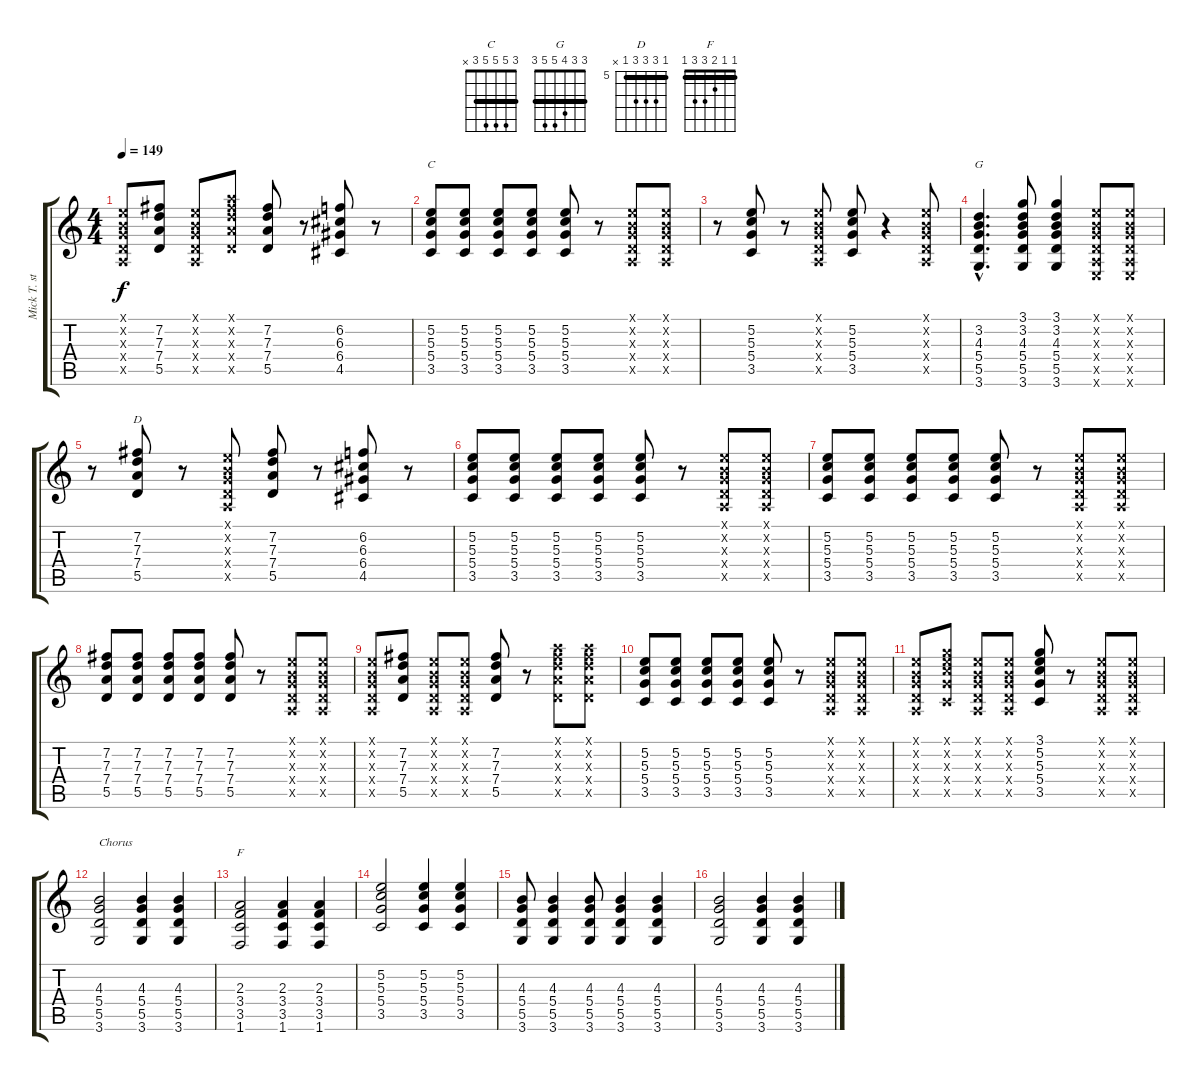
\track ("Mick T. standard" "Mick T. st") {instrument electricguitarjazz}
\staff {score tabs}
\tuning (E4 B3 G3 D3 A2 E2) {hide}
\chord ("C" 3 5 5 5 3 x) {barre 3}
\chord ("G" 3 3 4 5 5 3) {barre 3}
\chord ("D" 5 7 7 7 5 x) {firstfret 5 barre 5}
\chord ("F" 1 1 2 3 3 1) {barre 1}
\ts (4 4)
\tempo 149
\clef g2
\ks c
(0.1{x} 0.2{x} 0.3{x} 0.4{x} 0.5{x}).8{dy f} (7.2 7.3 7.4 5.5).8 (0.1{x} 0.2{x} 0.3{x} 0.4{x} 0.5{x}).8 (5.1{x} 7.2{x} 7.3{x} 7.4{x} 5.5{x}).8 (7.2 7.3 7.4 5.5).8 r.8 (6.2 6.3 6.4 4.5).8 r.8 |
(5.2 5.3 5.4 3.5).8{ch "C"} (5.2 5.3 5.4 3.5).8 (5.2 5.3 5.4 3.5).8 (5.2 5.3 5.4 3.5).8 (5.2 5.3 5.4 3.5).8 r.8 (0.1{x} 0.2{x} 0.3{x} 0.4{x} 0.5{x}).8 (0.1{x} 0.2{x} 0.3{x} 0.4{x} 0.5{x}).8 |
r.8 (5.2 5.3 5.4 3.5).8 r.8 (0.1{x} 0.2{x} 0.3{x} 0.4{x} 0.5{x}).8 (5.2 5.3 5.4 3.5).8 r.4 (0.1{x} 0.2{x} 0.3{x} 0.4{x} 0.5{x}).8 |
(3.2{hac} 4.3{hac} 5.4{hac} 5.5{hac} 3.6{hac}).4{d ch "G"} (3.1 3.2 4.3 5.4 5.5 3.6).8 (3.1 3.2 4.3 5.4 5.5 3.6).4 (0.1{x} 0.2{x} 0.3{x} 0.4{x} 0.5{x} 0.6{x}).8 (0.1{x} 0.2{x} 0.3{x} 0.4{x} 0.5{x} 0.6{x}).8 |
r.8 (7.2 7.3 7.4 5.5).8{ch "D"} r.8 (0.1{x} 0.2{x} 0.3{x} 0.4{x} 0.5{x}).8 (7.2 7.3 7.4 5.5).8 r.8 (6.2 6.3 6.4 4.5).8 r.8 |
(5.2 5.3 5.4 3.5).8 (5.2 5.3 5.4 3.5).8 (5.2 5.3 5.4 3.5).8 (5.2 5.3 5.4 3.5).8 (5.2 5.3 5.4 3.5).8 r.8 (0.1{x} 0.2{x} 0.3{x} 0.4{x} 0.5{x}).8 (0.1{x} 0.2{x} 0.3{x} 0.4{x} 0.5{x}).8 |
(5.2 5.3 5.4 3.5).8 (5.2 5.3 5.4 3.5).8 (5.2 5.3 5.4 3.5).8 (5.2 5.3 5.4 3.5).8 (5.2 5.3 5.4 3.5).8 r.8 (0.1{x} 0.2{x} 0.3{x} 0.4{x} 0.5{x}).8 (0.1{x} 0.2{x} 0.3{x} 0.4{x} 0.5{x}).8 |
(7.2 7.3 7.4 5.5).8 (7.2 7.3 7.4 5.5).8 (7.2 7.3 7.4 5.5).8 (7.2 7.3 7.4 5.5).8 (7.2 7.3 7.4 5.5).8 r.8 (0.1{x} 0.2{x} 0.3{x} 0.4{x} 0.5{x}).8 (0.1{x} 0.2{x} 0.3{x} 0.4{x} 0.5{x}).8 |
(0.1{x} 0.2{x} 0.3{x} 0.4{x} 0.5{x}).8 (7.2 7.3 7.4 5.5).8 (0.1{x} 0.2{x} 0.3{x} 0.4{x} 0.5{x}).8 (0.1{x} 0.2{x} 0.3{x} 0.4{x} 0.5{x}).8 (7.2 7.3 7.4 5.5).8 r.8 (5.1{x} 7.2{x} 7.3{x} 7.4{x} 5.5{x}).8 (5.1{x} 7.2{x} 7.3{x} 7.4{x} 5.5{x}).8 |
(5.2 5.3 5.4 3.5).8 (5.2 5.3 5.4 3.5).8 (5.2 5.3 5.4 3.5).8 (5.2 5.3 5.4 3.5).8 (5.2 5.3 5.4 3.5).8 r.8 (0.1{x} 0.2{x} 0.3{x} 0.4{x} 0.5{x}).8 (0.1{x} 0.2{x} 0.3{x} 0.4{x} 0.5{x}).8 |
(0.1{x} 0.2{x} 0.3{x} 0.4{x} 0.5{x}).8 (3.1{x} 5.2{x} 5.3{x} 5.4{x} 3.5{x}).8 (0.1{x} 0.2{x} 0.3{x} 0.4{x} 0.5{x}).8 (0.1{x} 0.2{x} 0.3{x} 0.4{x} 0.5{x}).8 (3.1 5.2 5.3 5.4 3.5).8 r.8 (0.1{x} 0.2{x} 0.3{x} 0.4{x} 0.5{x}).8 (0.1{x} 0.2{x} 0.3{x} 0.4{x} 0.5{x}).8 |
(4.3 5.4 5.5 3.6).2{txt "Chorus"} (4.3 5.4 5.5 3.6).4 (4.3 5.4 5.5 3.6).4 |
(2.3 3.4 3.5 1.6).2{ch "F"} (2.3 3.4 3.5 1.6).4 (2.3 3.4 3.5 1.6).4 |
(5.2 5.3 5.4 3.5).2 (5.2 5.3 5.4 3.5).4 (5.2 5.3 5.4 3.5).4 |
(4.3 5.4 5.5 3.6).8 (4.3 5.4 5.5 3.6).4 (4.3 5.4 5.5 3.6).8 (4.3 5.4 5.5 3.6).4 (4.3 5.4 5.5 3.6).4 |
(4.3 5.4 5.5 3.6).2 (4.3 5.4 5.5 3.6).4 (4.3 5.4 5.5 3.6).4
